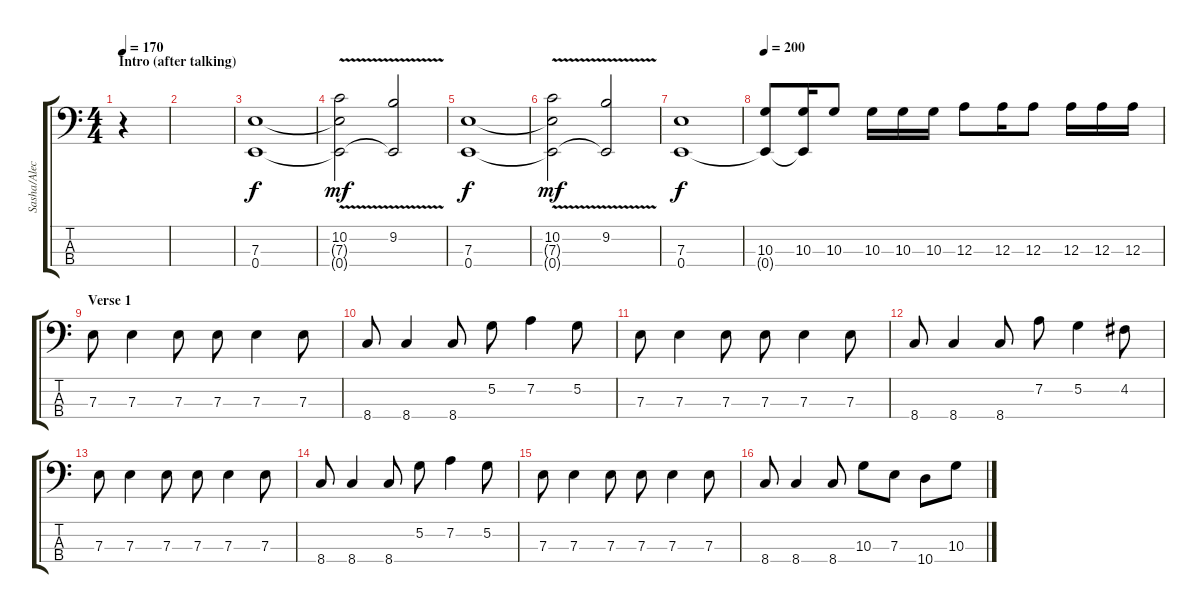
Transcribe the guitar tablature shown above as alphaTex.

\track ("Sasha/Alec" "Sasha/Alec") {instrument electricbasspick}
\staff {score tabs}
\tuning (G2 D2 A1 E1) {hide}
\ts (4 4)
\section ("" "Intro (after talking)")
\tempo 170
\clef f4
\ks c
r.4{dy f instrument electricbasspick} |
|
(7.3 0.4).1 |
(10.2{v} 7.3{t} 0.4{t}).2{dy mf} (9.2{v} 0.4{t}).2 |
(7.3 0.4).1{dy f} |
(10.2{v} 7.3{t} 0.4{t}).2{dy mf} (9.2{v} 0.4{t}).2 |
(7.3 0.4).1{dy f} |
\tempo 200
(10.3 0.4{t}).8 (10.3 0.4{t}).16 10.3.8 10.3.16 10.3.16 10.3.16 12.3.8 12.3.16 12.3.8 12.3.16 12.3.16 12.3.16 |
\section ("" "Verse 1")
7.3.8 7.3.4 7.3.8 7.3.8 7.3.4 7.3.8 |
8.4.8 8.4.4 8.4.8 5.2.8 7.2.4 5.2.8 |
7.3.8 7.3.4 7.3.8 7.3.8 7.3.4 7.3.8 |
8.4.8 8.4.4 8.4.8 7.2.8 5.2.4 4.2.8 |
7.3.8 7.3.4 7.3.8 7.3.8 7.3.4 7.3.8 |
8.4.8 8.4.4 8.4.8 5.2.8 7.2.4 5.2.8 |
7.3.8 7.3.4 7.3.8 7.3.8 7.3.4 7.3.8 |
8.4.8 8.4.4 8.4.8 10.3.8 7.3.8 10.4.8 10.3.8
